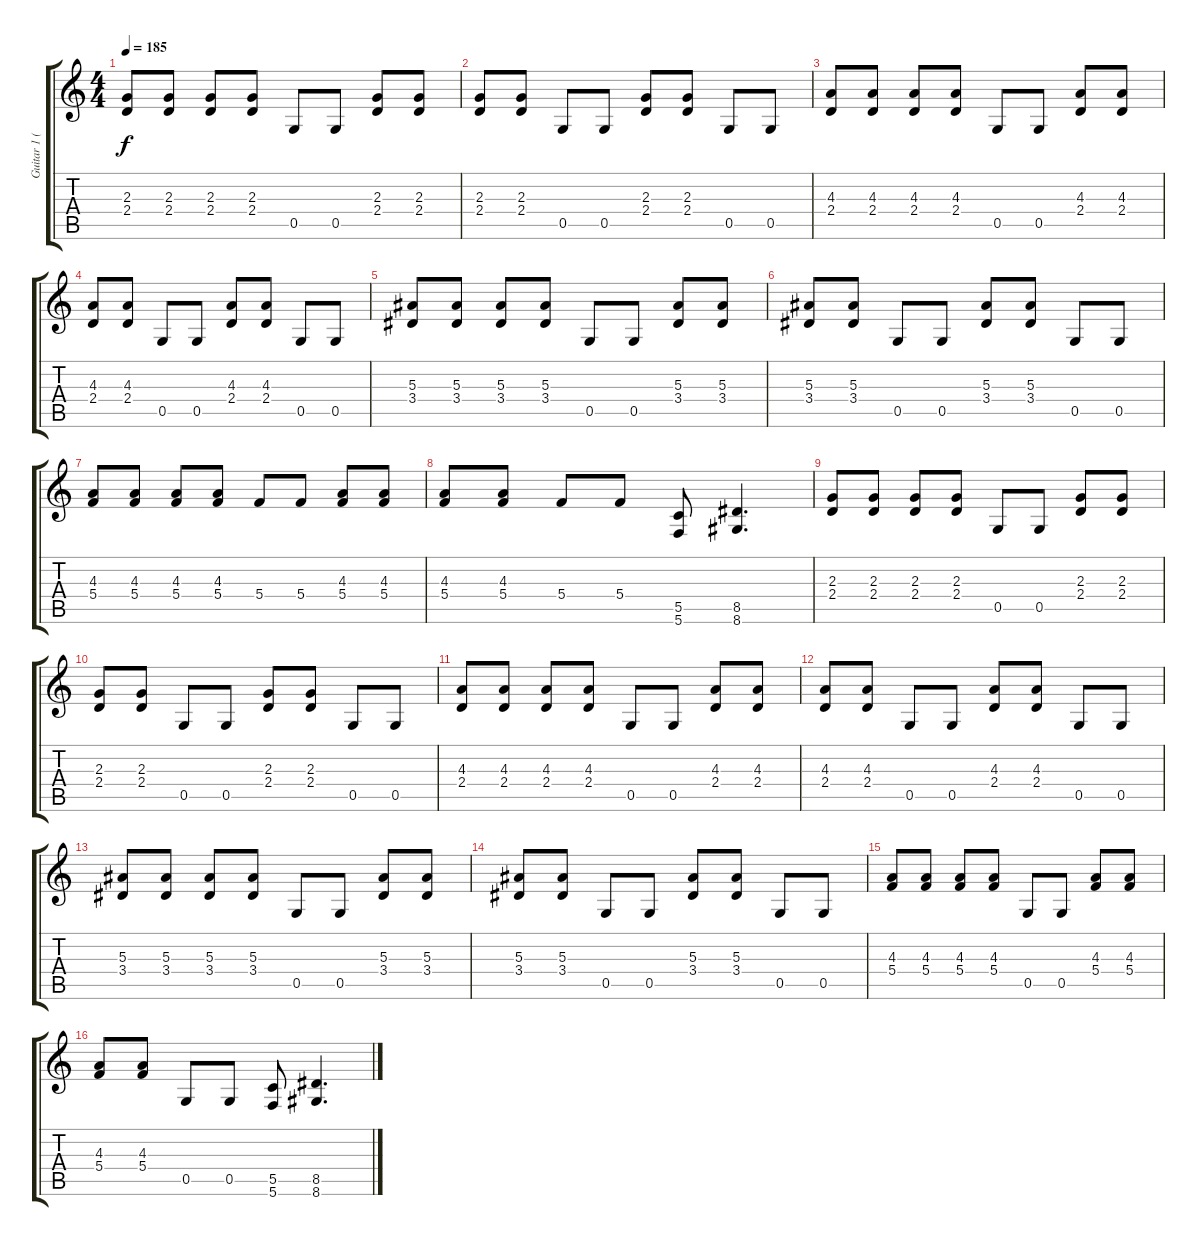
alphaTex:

\track ("Guitar 1 (Lead)" "Guitar 1 (") {instrument distortionguitar}
\staff {score tabs}
\tuning (D4 A3 F3 C3 G2 C2) {hide}
\ts (4 4)
\tempo 185
\clef g2
\ks c
(2.3 2.4).8{dy f instrument distortionguitar} (2.3 2.4).8 (2.3 2.4).8 (2.3 2.4).8 0.5.8 0.5.8 (2.3 2.4).8 (2.3 2.4).8 |
(2.3 2.4).8 (2.3 2.4).8 0.5.8 0.5.8 (2.3 2.4).8 (2.3 2.4).8 0.5.8 0.5.8 |
(4.3 2.4).8 (4.3 2.4).8 (4.3 2.4).8 (4.3 2.4).8 0.5.8 0.5.8 (4.3 2.4).8 (4.3 2.4).8 |
(4.3 2.4).8 (4.3 2.4).8 0.5.8 0.5.8 (4.3 2.4).8 (4.3 2.4).8 0.5.8 0.5.8 |
(5.3 3.4).8 (5.3 3.4).8 (5.3 3.4).8 (5.3 3.4).8 0.5.8 0.5.8 (5.3 3.4).8 (5.3 3.4).8 |
(5.3 3.4).8 (5.3 3.4).8 0.5.8 0.5.8 (5.3 3.4).8 (5.3 3.4).8 0.5.8 0.5.8 |
(4.3 5.4).8 (4.3 5.4).8 (4.3 5.4).8 (4.3 5.4).8 5.4.8 5.4.8 (4.3 5.4).8 (4.3 5.4).8 |
(4.3 5.4).8 (4.3 5.4).8 5.4.8 5.4.8 (5.5 5.6).8 (8.5 8.6).4{d} |
(2.3 2.4).8 (2.3 2.4).8 (2.3 2.4).8 (2.3 2.4).8 0.5.8 0.5.8 (2.3 2.4).8 (2.3 2.4).8 |
(2.3 2.4).8 (2.3 2.4).8 0.5.8 0.5.8 (2.3 2.4).8 (2.3 2.4).8 0.5.8 0.5.8 |
(4.3 2.4).8 (4.3 2.4).8 (4.3 2.4).8 (4.3 2.4).8 0.5.8 0.5.8 (4.3 2.4).8 (4.3 2.4).8 |
(4.3 2.4).8 (4.3 2.4).8 0.5.8 0.5.8 (4.3 2.4).8 (4.3 2.4).8 0.5.8 0.5.8 |
(5.3 3.4).8 (5.3 3.4).8 (5.3 3.4).8 (5.3 3.4).8 0.5.8 0.5.8 (5.3 3.4).8 (5.3 3.4).8 |
(5.3 3.4).8 (5.3 3.4).8 0.5.8 0.5.8 (5.3 3.4).8 (5.3 3.4).8 0.5.8 0.5.8 |
(4.3 5.4).8 (4.3 5.4).8 (4.3 5.4).8 (4.3 5.4).8 0.5.8 0.5.8 (4.3 5.4).8 (4.3 5.4).8 |
(4.3 5.4).8 (4.3 5.4).8 0.5.8 0.5.8 (5.5 5.6).8 (8.5 8.6).4{d}
